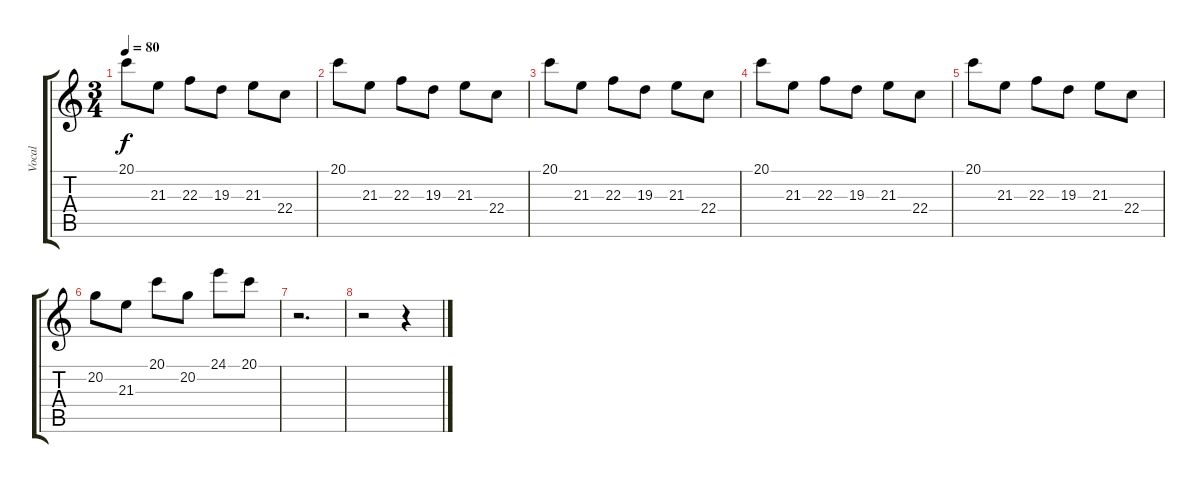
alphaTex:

\track ("Vocal" "Vocal") {instrument viola}
\staff {score tabs}
\tuning (E4 B3 G3 D3 A2 E2) {hide}
\ts (3 4)
\tempo 80
\clef g2
\ks c
20.1.8{dy f volume 10 instrument acousticgrandpiano} 21.3.8 22.3.8 19.3.8 21.3.8 22.4.8 |
20.1.8 21.3.8 22.3.8 19.3.8 21.3.8 22.4.8 |
20.1.8 21.3.8 22.3.8 19.3.8 21.3.8 22.4.8 |
20.1.8 21.3.8 22.3.8 19.3.8 21.3.8 22.4.8 |
20.1.8 21.3.8 22.3.8 19.3.8 21.3.8 22.4.8 |
20.2.8 21.3.8 20.1.8 20.2.8 24.1.8 20.1.8 |
r.2{d} |
r.2 r.4
